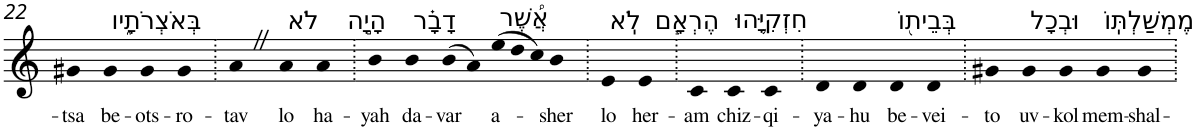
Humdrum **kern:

**kern	**text
*part1	*part1
*staff1	*staff1
*I"Piano	*
*I'Pno	*
!!LO:PB:g=z
*clefG2	*
*k[]	*
=22	=22
!	!LO:LY:b
4g#X	-tsa
!LO:TX:a:t=בְּאֹצְרֹתָ֑יו	!
!	!LO:LY:b
4g#	be-
!	!LO:LY:b
4g#	-ots-
!	!LO:LY:b
4g#	-ro-
=23.	=23.
!	!LO:LY:b
4aZ	-tav
!LO:TX:a:t=לֹא	!
!	!LO:LY:b
4a	lo
!LO:TX:a:t=הָיָ֣ה	!
!	!LO:LY:b
4a	ha-
=24.	=24.
!	!LO:LY:b
4b	-yah
!LO:TX:a:t=דָבָ֗ר	!
!	!LO:LY:b
4b	da-
!	!LO:LY:b
(8b	-var
8a)	.
!LO:TX:a:t=אֲ֠שֶׁר	!
!	!LO:LY:b
(12ee	a-
12dd	.
12cc)	.
!	!LO:LY:b
4b	-sher
=25.	=25.
!LO:TX:a:t=לֹֽא	!
!	!LO:LY:b
4e	lo
!LO:TX:a:t=הֶרְאָ֧ם	!
!	!LO:LY:b
4e	her-
=26.	=26.
!	!LO:LY:b
4c	-am
!LO:TX:a:t=חִזְקִיָּ֛הוּ	!
!	!LO:LY:b
4c	chiz-
!	!LO:LY:b
4c	-qi-
=27.	=27.
!	!LO:LY:b
4d	-ya-
!	!LO:LY:b
4d	-hu
!LO:TX:a:t=בְּבֵית֖וֹ	!
!	!LO:LY:b
4d	be-
!	!LO:LY:b
4d	-vei-
=28.	=28.
!	!LO:LY:b
4g#X	-to
!LO:TX:a:t=וּבְכָל	!
!	!LO:LY:b
4g#	uv-
!	!LO:LY:b
4g#	-kol
!LO:TX:a:t=מֶמְשַׁלְתּֽוֹ	!
!	!LO:LY:b
4g#	mem-
!	!LO:LY:b
4g#	-shal-
=.	=.
*-	*-
